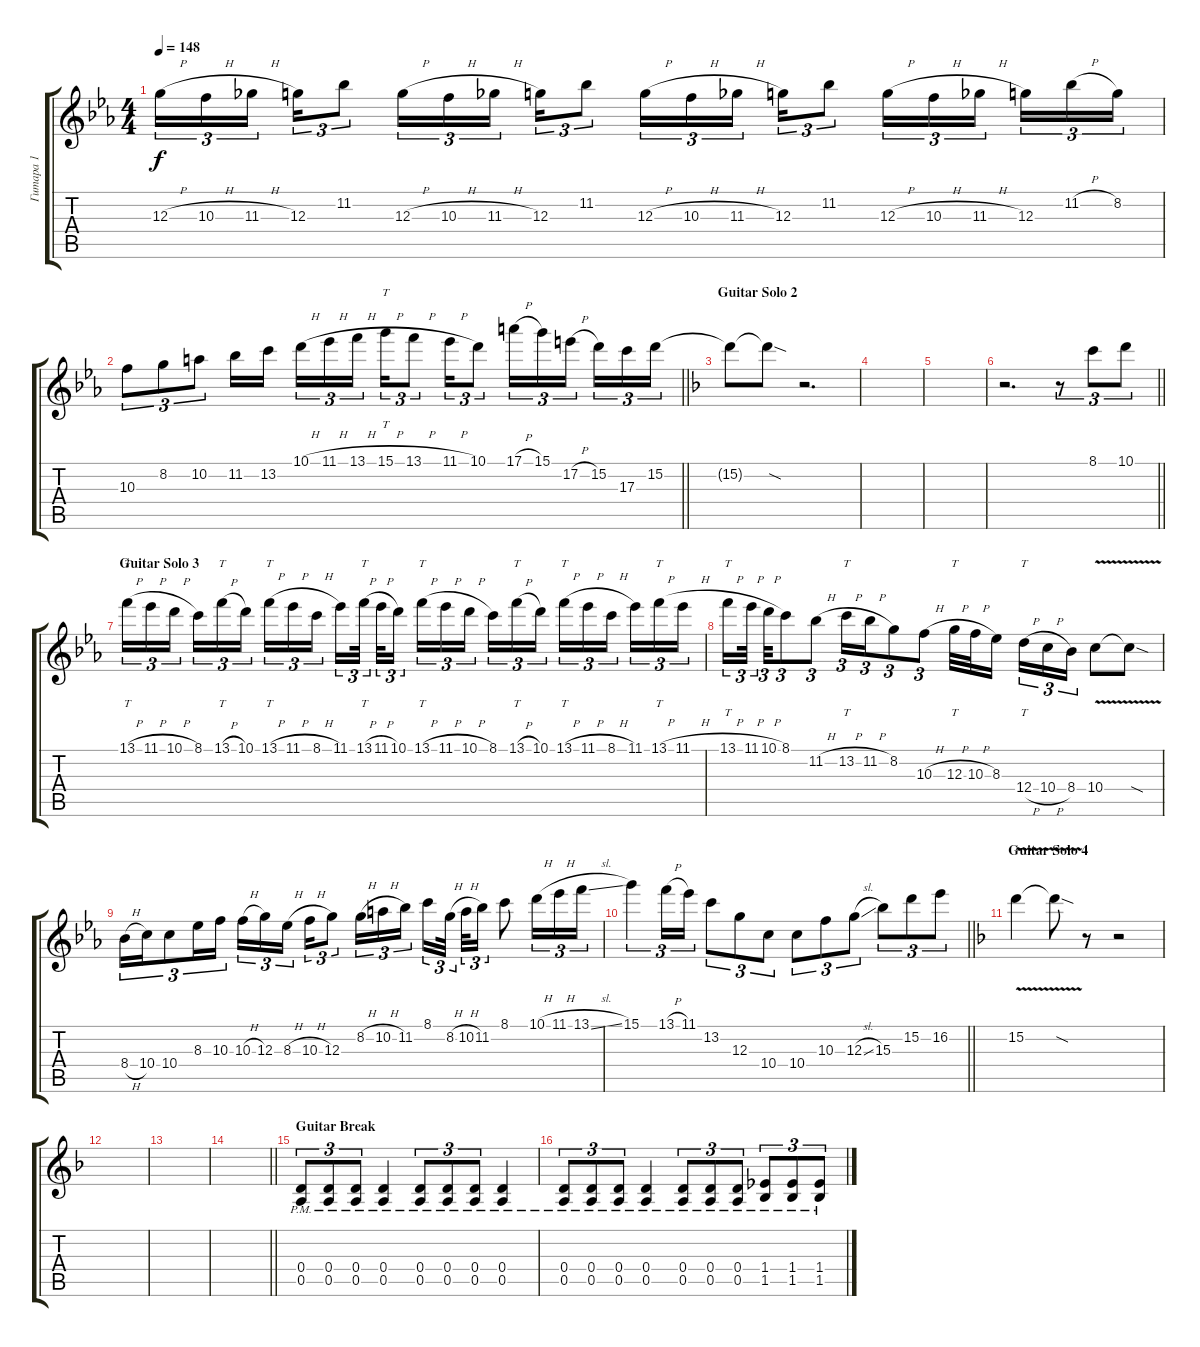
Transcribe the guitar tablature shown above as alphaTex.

\track ("Гитара 1" "Гитара 1") {instrument distortionguitar}
\staff {score tabs}
\tuning (E4 B3 G3 D3 A2 D2) {hide}
\ts (4 4)
\tempo 148
\clef g2
\ks cminor
12.3{h}.16{tu (3 2) dy f} 10.3{h}.16{tu (3 2)} 11.3{h}.16{tu (3 2) beam splitsecondary} 12.3.16{tu (3 2)} 11.2.8{tu (3 2)} 12.3{h}.16{tu (3 2)} 10.3{h}.16{tu (3 2)} 11.3{h}.16{tu (3 2) beam splitsecondary} 12.3.16{tu (3 2)} 11.2.8{tu (3 2)} 12.3{h}.16{tu (3 2)} 10.3{h}.16{tu (3 2)} 11.3{h}.16{tu (3 2) beam splitsecondary} 12.3.16{tu (3 2)} 11.2.8{tu (3 2)} 12.3{h}.16{tu (3 2)} 10.3{h}.16{tu (3 2)} 11.3{h}.16{tu (3 2) beam splitsecondary} 12.3.16{tu (3 2)} 11.2{h}.16{tu (3 2)} 8.2.16{tu (3 2)} |
\barLineRight lightlight
10.3.8{tu (3 2)} 8.2.8{tu (3 2)} 10.2.8{tu (3 2)} 11.2.16 13.2.16{beam splitsecondary} 10.1{h}.16{tu (3 2)} 11.1{h}.16{tu (3 2)} 13.1{h}.16{tu (3 2)} 15.1{h}.16{tt tu (3 2)} 13.1{h}.8{tu (3 2)} 11.1{h}.16{tu (3 2)} 10.1.8{tu (3 2)} 17.1{h}.16{tu (3 2)} 15.1.16{tu (3 2)} 17.2{h}.16{tu (3 2) beam splitsecondary} 15.2.16{tu (3 2)} 17.3.16{tu (3 2)} 15.2.16{tu (3 2)} |
\section ("" "Guitar Solo 2")
\ks dminor
15.2{t}.8 15.2{sod t}.8 r.2{d} |
|
|
\barLineRight lightlight
r.2{d} r.8{tu (3 2)} 8.1.8{tu (3 2)} 10.1.8{tu (3 2)} |
\section ("" "Guitar Solo 3")
\ks cminor
13.1{h}.16{tt tu (3 2)} 11.1{h}.16{tu (3 2)} 10.1{h}.16{tu (3 2) beam splitsecondary} 8.1.16{tu (3 2)} 13.1{h}.16{tt tu (3 2)} 10.1.16{tu (3 2)} 13.1{h}.16{tt tu (3 2)} 11.1{h}.16{tu (3 2)} 8.1{h}.16{tu (3 2) beam splitsecondary} 11.1.16{tu (3 2)} 13.1{h}.32{tt tu (3 2) beam splitsecondary} 11.1{h}.32{tu (3 2)} 10.1.16{tu (3 2)} 13.1{h}.16{tt tu (3 2)} 11.1{h}.16{tu (3 2)} 10.1{h}.16{tu (3 2) beam splitsecondary} 8.1.16{tu (3 2)} 13.1{h}.16{tt tu (3 2)} 10.1.16{tu (3 2)} 13.1{h}.16{tt tu (3 2)} 11.1{h}.16{tu (3 2)} 8.1{h}.16{tu (3 2) beam splitsecondary} 11.1.16{tu (3 2)} 13.1{h}.16{tt tu (3 2)} 11.1{h}.16{tu (3 2)} |
13.1{h}.16{tt tu (3 2)} 11.1{h}.32{tu (3 2) beam splitsecondary} 10.1{h}.32{tu (3 2)} 8.1.8{tu (3 2)} 11.2{h}.8{tu (3 2)} 13.2{h}.16{tt tu (3 2)} 11.2{h}.16{tu (3 2)} 8.2.8{tu (3 2)} 10.3{h}.8{tu (3 2)} 12.3{h}.32{tt} 10.3{h}.32 8.3.16{beam splitsecondary} 12.4{h}.16{tt tu (3 2)} 10.4{h}.16{tu (3 2)} 8.4.16{tu (3 2)} 10.4{v}.8 10.4{sod t}.8 |
8.4{h}.16{tu (3 2)} 10.4.16{tu (3 2)} 10.4.8{tu (3 2)} 8.3.16{tu (3 2)} 10.3.16{tu (3 2)} 10.3{h}.16{tu (3 2)} 12.3.16{tu (3 2)} 8.3{h}.16{tu (3 2) beam splitsecondary} 10.3{h}.16{tu (3 2)} 12.3.8{tu (3 2)} 8.2{h}.16{tu (3 2)} 10.2{h}.16{tu (3 2)} 11.2.16{tu (3 2) beam splitsecondary} 8.1.16{tu (3 2)} 8.2{h}.32{tu (3 2) beam splitsecondary} 10.2{h}.32{tu (3 2)} 11.2.16{tu (3 2)} 8.1.8 10.1{h}.16{tu (3 2)} 11.1{h}.16{tu (3 2)} 13.1{sl}.16{tu (3 2)} |
\barLineRight lightlight
15.1.4{tu (3 2)} 13.1{h}.16{tu (3 2)} 11.1.16{tu (3 2)} 13.2.8{tu (3 2)} 12.3.8{tu (3 2)} 10.4.8{tu (3 2)} 10.4.8{tu (3 2)} 10.3.8{tu (3 2)} 12.3{sl}.8{tu (3 2)} 15.3.8{tu (3 2)} 15.2.8{tu (3 2)} 16.2.8{tu (3 2)} |
\section ("" "Guitar Solo 4")
\ks dminor
15.2{v}.4 15.2{sod t}.8 r.8 r.2 |
|
|
\barLineRight lightlight
|
\section ("" "Guitar Break")
(0.4{pm} 0.5{pm}).8{tu (3 2) volume 9} (0.4{pm} 0.5{pm}).8{tu (3 2)} (0.4{pm} 0.5{pm}).8{tu (3 2)} (0.4{pm} 0.5{pm}).4 (0.4{pm} 0.5{pm}).8{tu (3 2)} (0.4{pm} 0.5{pm}).8{tu (3 2)} (0.4{pm} 0.5{pm}).8{tu (3 2)} (0.4{pm} 0.5{pm}).4 |
(0.4{pm} 0.5{pm}).8{tu (3 2)} (0.4{pm} 0.5{pm}).8{tu (3 2)} (0.4{pm} 0.5{pm}).8{tu (3 2)} (0.4{pm} 0.5{pm}).4 (0.4{pm} 0.5{pm}).8{tu (3 2)} (0.4{pm} 0.5{pm}).8{tu (3 2)} (0.4{pm} 0.5{pm}).8{tu (3 2)} (1.4{pm} 1.5{pm}).8{tu (3 2)} (1.4{pm} 1.5{pm}).8{tu (3 2)} (1.4{pm} 1.5{pm}).8{tu (3 2)}
